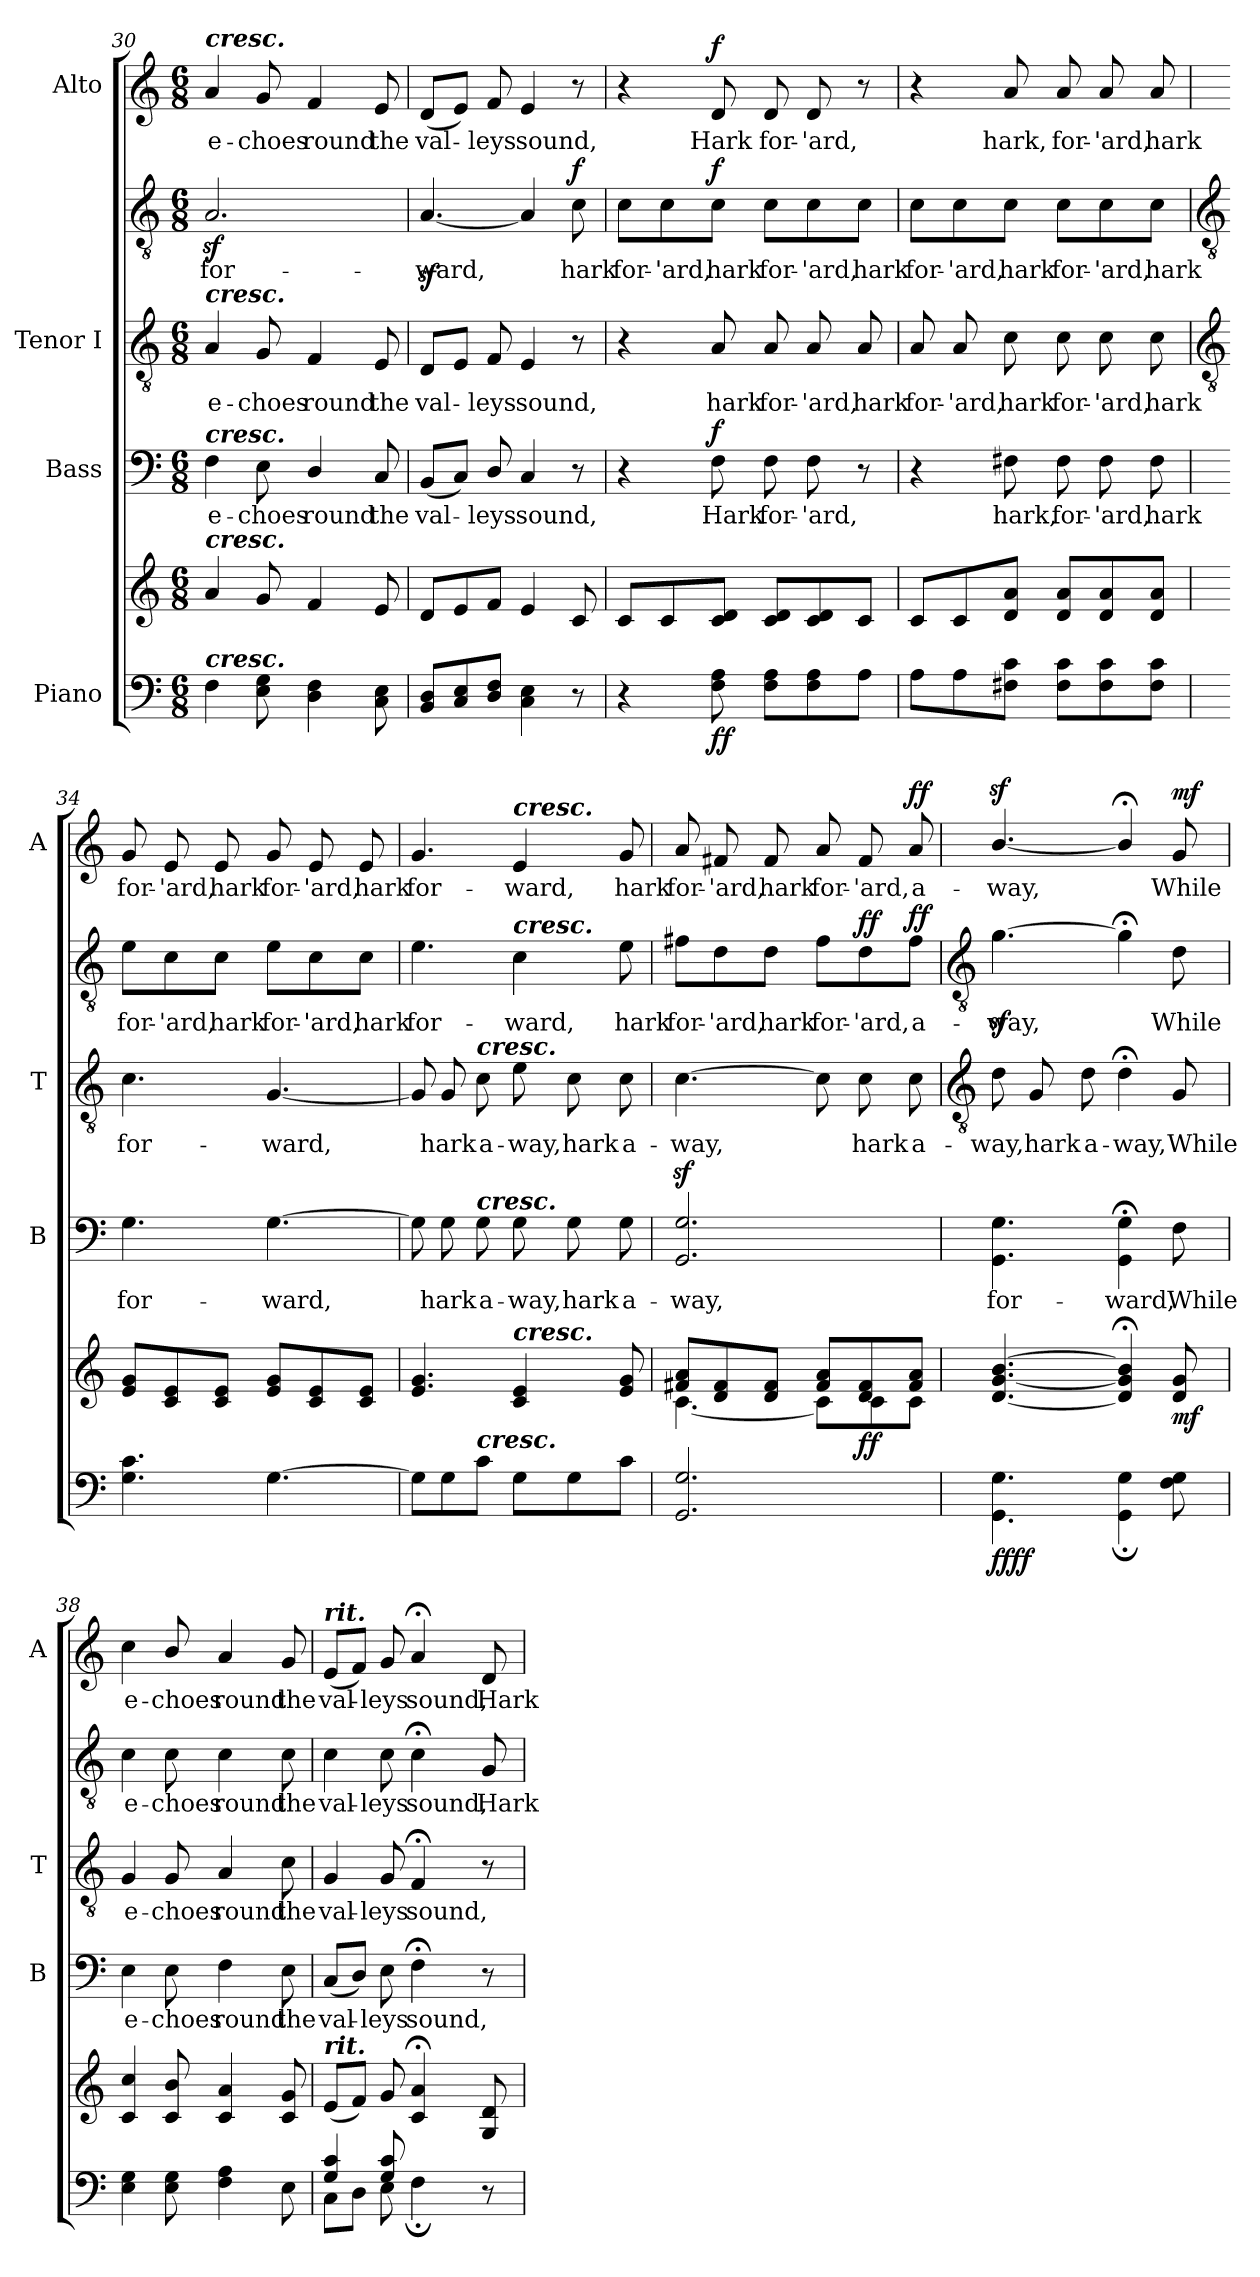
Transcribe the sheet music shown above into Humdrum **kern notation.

**kern	**kern	**dynam	**kern	**text	**dynam	**kern	**text	**kern	**text	**dynam	**kern	**text	**dynam
*part4	*part4	*part4	*part3	*part3	*part3	*part2	*part2	*part2	*part2	*part2	*part1	*part1	*part1
*staff6	*staff5	*staff5/6	*staff4	*staff4	*staff4	*staff3	*staff3	*staff2	*staff2	*staff2/3	*staff1	*staff1	*staff1
*I"Piano	*	*	*I"Bass	*	*	*I"Tenor I	*	*	*	*	*I"Alto	*	*
*	*	*	*I'B	*	*	*I'T	*	*	*	*	*I'A	*	*
!!LO:LB:g=z
*clefF4	*clefG2	*	*clefF4	*	*	*clefGv2	*	*clefGv2	*	*	*clefG2	*	*
*k[]	*k[]	*	*k[]	*	*	*k[]	*	*k[]	*	*	*k[]	*	*
*C:	*C:	*	*C:	*	*	*C:	*	*C:	*	*	*C:	*	*
*M6/8	*M6/8	*	*M6/8	*	*	*M6/8	*	*M6/8	*	*	*M6/8	*	*
=30	=30	=30	=30	=30	=30	=30	=30	=30	=30	=30	=30	=30	=30
!	!	!	!	!	!	!	!	!	!	!	!LO:TX:a:Bi:t=cresc.	!	!
!	!	!	!	!	!	!LO:TX:a:Bi:t=cresc.	!	!	!	!	!	!	!
!	!	!	!LO:TX:a:Bi:t=cresc.	!	!	!	!	!	!	!	!	!	!
!	!LO:TX:a:Bi:t=cresc.	!	!	!	!	!	!	!	!	!	!	!	!
!LO:TX:a:Bi:t=cresc.	!	!	!	!	!	!	!	!	!	!	!	!	!
!	!	!	!	!LO:LY:b	!	!	!LO:LY:b	!	!LO:LY:b	!	!	!LO:LY:b	!
4F	4a	.	4F	e-	.	4A	-e-	2.Az<	for-	.	4a	e-	.
!	!	!	!	!LO:LY:b	!	!	!LO:LY:b	!	!	!	!	!LO:LY:b	!
8E 8G	8g	.	8E	-choes	.	8G	-choes	.	.	.	8g	-choes	.
!	!	!	!	!LO:LY:b	!	!	!LO:LY:b	!	!	!	!	!LO:LY:b	!
4D\ 4F\	4f	.	4D/	round	.	4F	round	.	.	.	4f	round	.
!	!	!	!	!LO:LY:b	!	!	!LO:LY:b	!	!	!	!	!LO:LY:b	!
8C 8E	8e	.	8C	the	.	8E	the	.	.	.	8e	the	.
=31	=31	=31	=31	=31	=31	=31	=31	=31	=31	=31	=31	=31	=31
!	!	!	!	!LO:LY:b	!	!	!LO:LY:b	!	!LO:LY:b	!	!	!LO:LY:b	!
8BB 8DL	8dL	.	(<8BBL	val-	.	8DL	val-	[4.Az<	ward,	.	(<8dL	val-	.
8C 8E	8e	.	8CJ)	.	.	8EJ	.	.	.	.	8eJ)	.	.
!	!	!	!	!LO:LY:b	!	!	!LO:LY:b	!	!	!	!	!LO:LY:b	!
8D/ 8F/J	8fJ	.	8D/	leys	.	8F	leys	.	.	.	8f	leys	.
!	!	!	!	!LO:LY:b	!	!	!LO:LY:b	!	!	!	!	!LO:LY:b	!
4C 4E	4e	.	4C	sound,	.	4E	sound,	4A]	.	.	4e	sound,	.
!	!	!	!	!	!	!	!	!	!LO:LY:b	!LO:DY:b	!	!	!
8r	8c	.	8r	.	.	8r	.	8c	hark	f	8r	.	.
=32	=32	=32	=32	=32	=32	=32	=32	=32	=32	=32	=32	=32	=32
!	!	!	!	!	!	!	!	!	!LO:LY:b	!	!	!	!
4r	8cL	.	4r	.	.	4r	.	8c\L	for-	.	4r	.	.
!	!	!	!	!	!	!	!	!	!LO:LY:b	!	!	!	!
.	8c	.	.	.	.	.	.	8c\	-'ard,	.	.	.	.
!	!	!LO:DY:b=2	!	!LO:LY:b	!	!	!LO:LY:b	!	!LO:LY:b	!	!	!LO:LY:b	!
!	!	!LO:DY:n=1:b	!	!	!LO:DY:b	!	!	!	!	!LO:DY:b=2	!	!	!LO:DY:b
8F 8A	8c 8dJ	f f	8F	Hark	f	8A	hark	8c\J	hark	f	8d	Hark	f
!	!	!	!	!LO:LY:b	!	!	!LO:LY:b	!	!LO:LY:b	!	!	!LO:LY:b	!
8F 8AL	8c 8dL	.	8F	for-	.	8A	for-	8c\L	for-	.	8d	for-	.
!	!	!	!	!LO:LY:b	!	!	!LO:LY:b	!	!LO:LY:b	!	!	!LO:LY:b	!
8F 8A	8c 8d	.	8F	-'ard,	.	8A	-'ard,	8c\	-'ard,	.	8d	-'ard,	.
!	!	!	!	!	!	!	!LO:LY:b	!	!LO:LY:b	!	!	!	!
8AJ	8cJ	.	8r	.	.	8A	hark	8c\J	hark	.	8r	.	.
=33	=33	=33	=33	=33	=33	=33	=33	=33	=33	=33	=33	=33	=33
!	!	!	!	!	!	!	!LO:LY:b	!	!LO:LY:b	!	!	!	!
8AL	8cL	.	4r	.	.	8A	for-	8c\L	for-	.	4r	.	.
!	!	!	!	!	!	!	!LO:LY:b	!	!LO:LY:b	!	!	!	!
8A	8c	.	.	.	.	8A	-'ard,	8c\	-'ard,	.	.	.	.
!	!	!	!	!LO:LY:b	!	!	!LO:LY:b	!	!LO:LY:b	!	!	!LO:LY:b	!
8F#X 8cJ	8d 8aJ	.	8F#X	hark,	.	8c	hark	8c\J	hark	.	8a	hark,	.
!	!	!	!	!LO:LY:b	!	!	!LO:LY:b	!	!LO:LY:b	!	!	!LO:LY:b	!
8F# 8cL	8d 8aL	.	8F#	for-	.	8c	for-	8c\L	for-	.	8a	for-	.
!	!	!	!	!LO:LY:b	!	!	!LO:LY:b	!	!LO:LY:b	!	!	!LO:LY:b	!
8F# 8c	8d 8a	.	8F#	-'ard,	.	8c	-'ard,	8c\	-'ard,	.	8a	-'ard,	.
!	!	!	!	!LO:LY:b	!	!	!LO:LY:b	!	!LO:LY:b	!	!	!LO:LY:b	!
8F# 8cJ	8d 8aJ	.	8F#	hark	.	8c	hark	8c\J	hark	.	8a	hark	.
!!LO:LB:g=z
=34	=34	=34	=34	=34	=34	=34	=34	=34	=34	=34	=34	=34	=34
*	*	*	*	*	*	*clefGv2	*	*clefGv2	*	*	*	*	*
*	*^	*	*	*	*	*	*	*	*	*	*	*	*
!	!	!LO:N:vis=1	!	!	!LO:LY:b	!	!	!LO:LY:b	!	!LO:LY:b	!	!	!LO:LY:b	!
4.G 4.c	8e/ 8g/L	2.ryy	.	4.G	for-	.	4.c	for-	8e\L	for-	.	8g	for-	.
!	!	!	!	!	!	!	!	!	!	!LO:LY:b	!	!	!LO:LY:b	!
.	8c/ 8e/	.	.	.	.	.	.	.	8c\	-'ard,	.	8e	-'ard,	.
!	!	!	!	!	!	!	!	!	!	!LO:LY:b	!	!	!LO:LY:b	!
.	8c/ 8e/J	.	.	.	.	.	.	.	8c\J	hark	.	8e	hark	.
!	!	!	!	!	!LO:LY:b	!	!	!LO:LY:b	!	!LO:LY:b	!	!	!LO:LY:b	!
[4.G	8e/ 8g/L	.	.	[4.G	-ward,	.	[4.G	-ward,	8e\L	for-	.	8g	for-	.
!	!	!	!	!	!	!	!	!	!	!LO:LY:b	!	!	!LO:LY:b	!
.	8c/ 8e/	.	.	.	.	.	.	.	8c\	-'ard,	.	8e	-'ard,	.
!	!	!	!	!	!	!	!	!	!	!LO:LY:b	!	!	!LO:LY:b	!
.	8c/ 8e/J	.	.	.	.	.	.	.	8c\J	hark	.	8e	hark	.
=35	=35	=35	=35	=35	=35	=35	=35	=35	=35	=35	=35	=35	=35	=35
!	!	!LO:N:vis=1	!	!	!	!	!	!	!	!LO:LY:b	!	!	!LO:LY:b	!
8GL]	4.e/ 4.g/	2.ryy	.	8G]	.	.	8G]	.	4.e	for-	.	4.g	for-	.
!	!	!	!	!	!LO:LY:b	!	!	!LO:LY:b	!	!	!	!	!	!
8G	.	.	.	8G	hark	.	8G	hark	.	.	.	.	.	.
!	!	!	!	!	!	!	!LO:TX:a:Bi:t=cresc.	!	!	!	!	!	!	!
!	!	!	!	!LO:TX:a:Bi:t=cresc.	!	!	!	!	!	!	!	!	!	!
!LO:TX:a:Bi:t=cresc.	!	!	!	!	!	!	!	!	!	!	!	!	!	!
!	!	!	!	!	!LO:LY:b	!	!	!LO:LY:b	!	!	!	!	!	!
8cJ	.	.	.	8G	a-	.	8c	a-	.	.	.	.	.	.
!	!	!	!	!	!	!	!	!	!	!	!	!LO:TX:a:Bi:t=cresc.	!	!
!	!	!	!	!	!	!	!	!	!LO:TX:a:Bi:t=cresc.	!	!	!	!	!
!	!LO:TX:a:Bi:t=cresc.	!	!	!	!	!	!	!	!	!	!	!	!	!
!	!	!	!	!	!LO:LY:b	!	!	!LO:LY:b	!	!LO:LY:b	!	!	!LO:LY:b	!
8GL	4c/ 4e/	.	.	8G	-way,	.	8e	-way,	4c	-ward,	.	4e	-ward,	.
!	!	!	!	!	!LO:LY:b	!	!	!LO:LY:b	!	!	!	!	!	!
8G	.	.	.	8G	hark	.	8c	hark	.	.	.	.	.	.
!	!	!	!	!	!LO:LY:b	!	!	!LO:LY:b	!	!LO:LY:b	!	!	!LO:LY:b	!
8cJ	8e/ 8g/	.	.	8G	a-	.	8c	a-	8e	hark	.	8g	hark	.
=36	=36	=36	=36	=36	=36	=36	=36	=36	=36	=36	=36	=36	=36	=36
!	!	!	!	!	!LO:LY:b	!	!	!LO:LY:b	!	!LO:LY:b	!	!	!LO:LY:b	!
2.GG 2.G	8f#X/ 8a/L	[4.c\	.	2.GGz< 2.Gz<	way,	.	[4.c	-way,	8f#X\L	-for-	.	8a	for-	.
!	!	!	!	!	!	!	!	!	!	!LO:LY:b	!	!	!LO:LY:b	!
.	8d/ 8f#/	.	.	.	.	.	.	.	8d\	-'ard,	.	8f#X	-'ard,	.
!	!	!	!	!	!	!	!	!	!	!LO:LY:b	!	!	!LO:LY:b	!
.	8d/ 8f#/J	.	.	.	.	.	.	.	8d\J	hark	.	8f#	hark	.
!	!	!	!	!	!	!	!	!	!	!LO:LY:b	!	!	!LO:LY:b	!
.	8f#/ 8a/L	8c\L]	.	.	.	.	8c]	.	8f#\L	for-	.	8a	for-	.
!	!	!	!LO:DY:b	!	!	!	!	!LO:LY:b	!	!LO:LY:b	!LO:DY:b=2	!	!LO:LY:b	!
.	8d/ 8f#/	8c\	ff	.	.	.	8c	hark	8d\	-'ard,	ff	8f#	-'ard,	.
!	!	!	!	!	!	!	!	!LO:LY:b	!	!LO:LY:b	!LO:DY:b	!	!LO:LY:b	!LO:DY:b
.	8f#/ 8a/J	8c\J	.	.	.	.	8c	a-	8f#\J	a-	ff	8a	a-	ff
*	*v	*v	*	*	*	*	*	*	*	*	*	*	*	*
!!LO:LB:g=z
=37	=37	=37	=37	=37	=37	=37	=37	=37	=37	=37	=37	=37	=37
*	*	*	*	*	*	*clefGv2	*	*clefGv2	*	*	*	*	*
*	*^	*	*	*	*	*	*	*	*	*	*	*	*
!LO:N:vis=1	!	!	!LO:DY:b=2	!	!LO:LY:b	!	!	!LO:LY:b	!	!LO:LY:b	!	!	!LO:LY:b	!
*^	*	*	*	*	*	*	*	*	*	*	*	*	*	*
!	!	!	!	!LO:DY:n=1:b	!	!	!	!	!	!	!	!	!	!	!
*	*	*v	*v	*	*	*	*	*	*	*	*	*	*	*	*
2.ryy	4.GG\ 4.G\	[4.d/ [4.g/ [4.b/	ff ff	4.GG\ 4.G\	for-	.	8d	way,	[4.gz<\	-way,	.	[4.bz</	-way,	.
!	!	!	!	!	!	!	!	!LO:LY:b	!	!	!	!	!	!
.	.	.	.	.	.	.	8G	hark	.	.	.	.	.	.
!	!	!	!	!	!	!	!	!LO:LY:b	!	!	!	!	!	!
.	.	.	.	.	.	.	8d	a-	.	.	.	.	.	.
!	!	!	!	!	!LO:LY:b	!	!	!LO:LY:b	!	!	!	!	!	!
.	4GG\; 4G\;	4d/];< 4g/];< 4b/];<	.	4GG\;< 4G\;<	-ward,	.	4d;<	-way,	4g;<\]	.	.	4b;</]	.	.
!	!	!	!LO:DY:n=2:b	!	!LO:LY:b	!	!	!LO:LY:b	!	!LO:LY:b	!LO:DY:b=2	!	!LO:LY:b	!
!	!	!	!	!	!	!	!	!	!	!	!LO:DY:n=1:b	!	!	!LO:DY:b
.	8F 8G	8d 8g	mf	8F	While	.	8G	While	8d	While	mf mf	8g	While	mf
=38	=38	=38	=38	=38	=38	=38	=38	=38	=38	=38	=38	=38	=38	=38
!LO:N:vis=1	!	!	!	!	!LO:LY:b	!	!	!LO:LY:b	!	!LO:LY:b	!	!	!LO:LY:b	!
2.ryy	4E 4G	4c 4cc	.	4E	e-	.	4G	e-	4c	e-	.	4cc	e-	.
!	!	!	!	!	!LO:LY:b	!	!	!LO:LY:b	!	!LO:LY:b	!	!	!LO:LY:b	!
.	8E 8G	8c/ 8b/	.	8E	-choes	.	8G	-choes	8c\	-choes	.	8b/	-choes	.
!	!	!	!	!	!LO:LY:b	!	!	!LO:LY:b	!	!LO:LY:b	!	!	!LO:LY:b	!
.	4F 4A	4c 4a	.	4F	round	.	4A	round	4c	round	.	4a	round	.
!	!	!	!	!	!LO:LY:b	!	!	!LO:LY:b	!	!LO:LY:b	!	!	!LO:LY:b	!
.	8E	8c 8g	.	8E	the	.	8c	the	8c	the	.	8g	the	.
=39	=39	=39	=39	=39	=39	=39	=39	=39	=39	=39	=39	=39	=39	=39
!	!	!	!	!	!	!	!	!	!	!	!	!LO:TX:a:Bi:t=rit.	!	!
!	!	!LO:TX:a:Bi:t=rit.	!	!	!	!	!	!	!	!	!	!	!	!
!	!	!	!	!	!LO:LY:b	!	!	!LO:LY:b	!	!LO:LY:b	!	!	!LO:LY:b	!
4G/ 4c/	8C\L	(<8eL	.	(<8CL	val-	.	4G	val-	4c	val-	.	(<8eL	val-	.
.	8DJ	8fJ)	.	8DJ)	.	.	.	.	.	.	.	8fJ)	.	.
!	!	!	!	!	!LO:LY:b	!	!	!LO:LY:b	!	!LO:LY:b	!	!	!LO:LY:b	!
8G/ 8c/	8E	8g	.	8E	leys	.	8G	-leys	8c	-leys	.	8g	leys	.
!	!	!	!	!	!LO:LY:b	!	!	!LO:LY:b	!	!LO:LY:b	!	!	!LO:LY:b	!
4.ryy	4F;	4c;< 4a;<	.	4F;<	sound,	.	4F;<	sound,	4c;<	sound,	.	4a;<	sound,	.
!	!	!	!	!	!	!	!	!	!	!LO:LY:b	!	!	!LO:LY:b	!
.	8r	8G 8d	.	8r	.	.	8r	.	8G	Hark	.	8d	Hark	.
*v	*v	*	*	*	*	*	*	*	*	*	*	*	*	*
=	=	=	=	=	=	=	=	=	=	=	=	=	=
*-	*-	*-	*-	*-	*-	*-	*-	*-	*-	*-	*-	*-	*-
